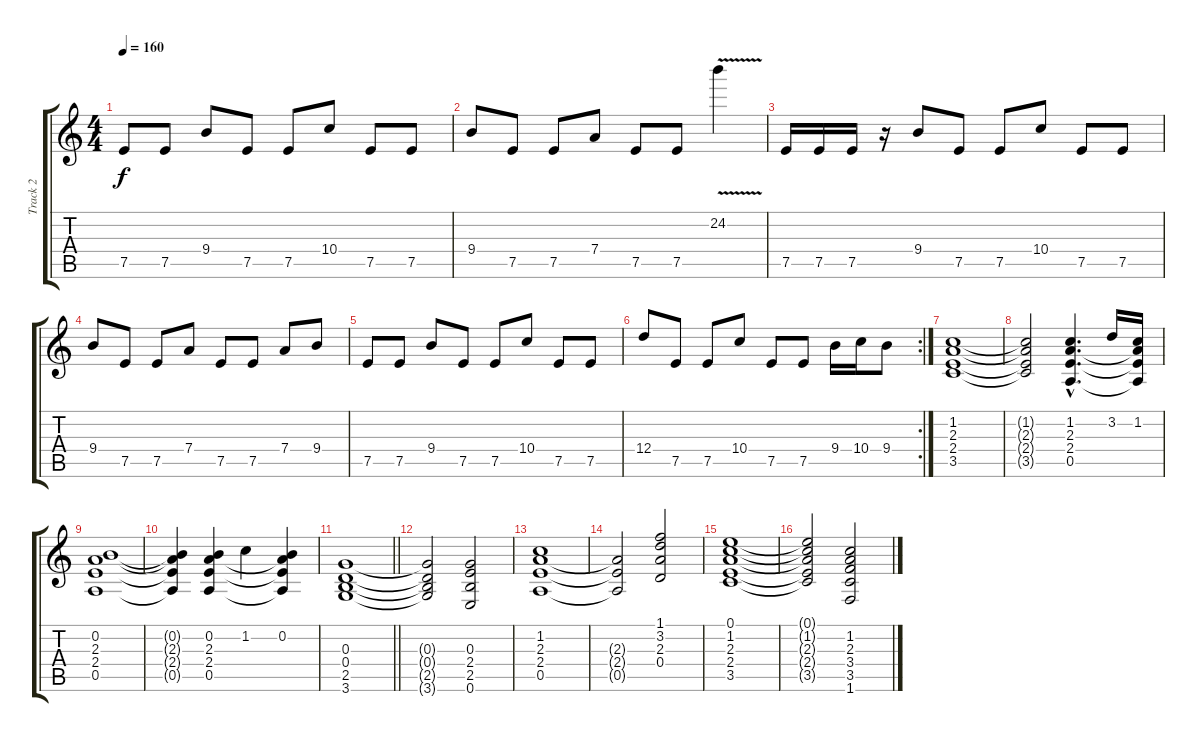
\track ("Track 2" "Track 2") {instrument overdrivenguitar}
\staff {score tabs}
\tuning (E4 B3 G3 D3 A2 E2) {hide}
\ts (4 4)
\tempo 160
\clef g2
\ks c
7.5.8{dy f} 7.5.8 9.4.8 7.5.8 7.5.8 10.4.8 7.5.8 7.5.8 |
9.4.8 7.5.8 7.5.8 7.4.8 7.5.8 7.5.8 24.2{v}.4 |
7.5.16 7.5.16 7.5.16 r.16 9.4.8 7.5.8 7.5.8 10.4.8 7.5.8 7.5.8 |
9.4.8 7.5.8 7.5.8 7.4.8 7.5.8 7.5.8 7.4.8 9.4.8 |
7.5.8 7.5.8 9.4.8 7.5.8 7.5.8 10.4.8 7.5.8 7.5.8 |
\rc 2
12.4.8 7.5.8 7.5.8 10.4.8 7.5.8 7.5.8 9.4.16 10.4.16 9.4.8 |
(1.2 2.3 2.4 3.5).1{instrument electricguitarclean} |
(1.2{t} 2.3{t} 2.4{t} 3.5{t}).2 (1.2{hac} 2.3{hac} 2.4{hac} 0.5{hac}).4{d} 3.2.16 (1.2 2.3{t} 2.4{t} 0.5{t}).16 |
(0.2 2.3 2.4 0.5).1 |
(0.2{t} 2.3{t} 2.4{t} 0.5{t}).4 (0.2 2.3 2.4 0.5).4 1.2.4 (0.2 2.3{t} 2.4{t} 0.5{t}).4 |
\barLineRight lightlight
(0.3 0.4 2.5 3.6).1 |
(0.3{t} 0.4{t} 2.5{t} 3.6{t}).2 (0.3 2.4 2.5 0.6).2 |
(1.2 2.3 2.4 0.5).1 |
(2.3{t} 2.4{t} 0.5{t}).2 (1.1 3.2 2.3 0.4).2 |
(0.1 1.2 2.3 2.4 3.5).1{instrument electricguitarclean} |
(0.1{t} 1.2{t} 2.3{t} 2.4{t} 3.5{t}).2 (1.2 2.3 3.4 3.5 1.6).2
